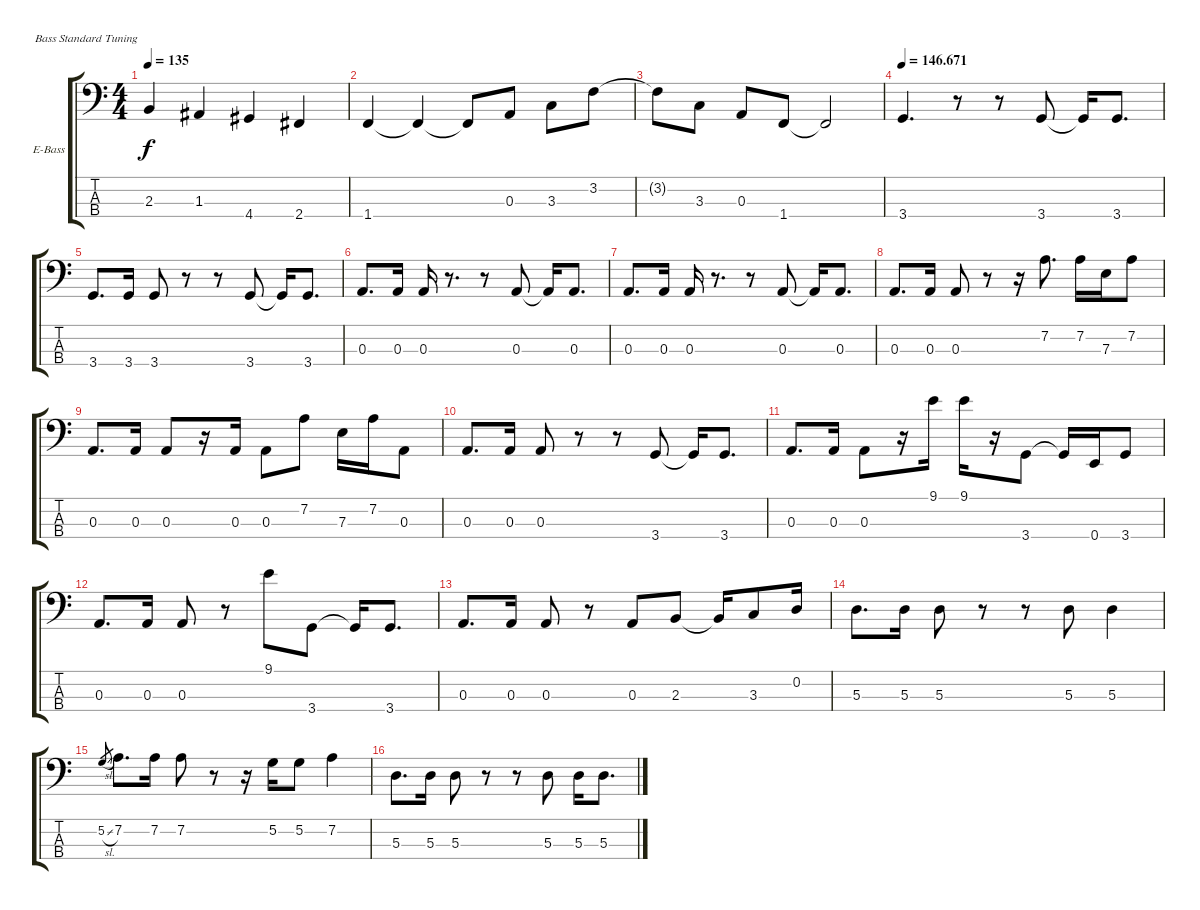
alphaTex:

\bracketExtendMode groupsimilarinstruments
\firstSystemTrackNameOrientation horizontal
\otherSystemsTrackNameOrientation horizontal
\track ("Bass" "E-Bass") {instrument electricbassfinger}
\staff {score tabs}
\tuning (G2 D2 A1 E1)
\ts (4 4)
\tempo 135
\clef f4
\ks c
2.3.4{dy f} 1.3.4 4.4.4 2.4.4 |
1.4.4 1.4{t}.4 1.4{t}.8 0.3.8 3.3.8 3.2.8 |
3.2{t}.8 3.3.8 0.3.8 1.4.8 1.4{t}.2 |
\tempo
146.671 3.4.4{d} r.8 r.8 3.4.8 3.4{t}.16 3.4.8{d} |
3.4.8{d} 3.4.16 3.4.8 r.8 r.8 3.4.8 3.4{t}.16 3.4.8{d} |
0.3.8{d} 0.3.16 0.3.16 r.8{d} r.8 0.3.8 0.3{t}.16 0.3.8{d} |
0.3.8{d} 0.3.16 0.3.16 r.8{d} r.8 0.3.8 0.3{t}.16 0.3.8{d} |
0.3.8{d} 0.3.16 0.3.8 r.8 r.16 7.2.8{d} 7.2.16 7.3.16 7.2.8 |
0.3.8{d} 0.3.16 0.3.8 r.16 0.3.16 0.3.8 7.2.8 7.3.16 7.2.16 0.3.8 |
0.3.8{d} 0.3.16 0.3.8 r.8 r.8 3.4.8 3.4{t}.16 3.4.8{d} |
0.3.8{d} 0.3.16 0.3.8 r.16 9.1.16 9.1.16 r.16 3.4.8 3.4{t}.16 0.4.16 3.4.8 |
0.3.8{d} 0.3.16 0.3.8 r.8 9.1.8 3.4.8 3.4{t}.16 3.4.8{d} |
0.3.8{d} 0.3.16 0.3.8 r.8 0.3.8 2.3.8 2.3{t}.16 3.3.8 0.2.16 |
5.3.8{d} 5.3.16 5.3.8 r.8 r.8 5.3.8 5.3.4 |
5.2{sl}.8{gr} 7.2.8{d} 7.2.16 7.2.8 r.8 r.16 5.2.16 5.2.8 7.2.4 |
5.3.8{d} 5.3.16 5.3.8 r.8 r.8 5.3.8 5.3.16 5.3.8{d}
